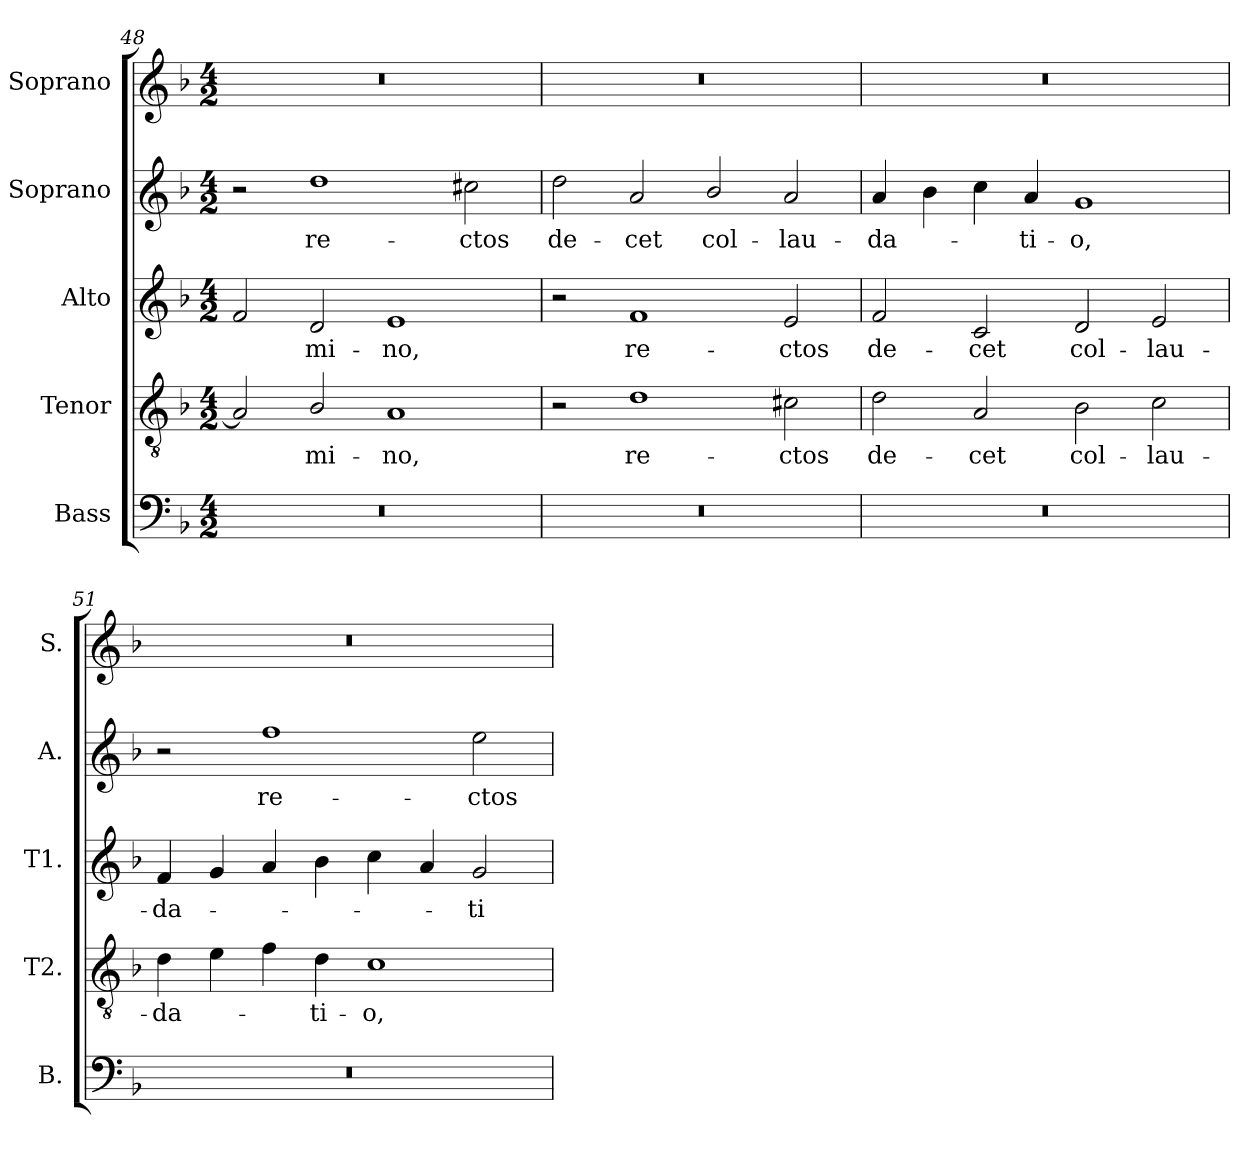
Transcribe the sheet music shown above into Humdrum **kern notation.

**kern	**kern	**text	**kern	**text	**kern	**text	**kern
*part5	*part4	*part4	*part3	*part3	*part2	*part2	*part1
*staff5	*staff4	*staff4	*staff3	*staff3	*staff2	*staff2	*staff1
*I"Bass	*I"Tenor	*	*I"Alto	*	*I"Soprano	*	*I"Soprano
*I'B.	*I'T2.	*	*I'T1.	*	*I'A.	*	*I'S.
!!LO:LB:g=z
*clefF4	*clefGv2	*	*clefG2	*	*clefG2	*	*clefG2
*	*ITrd7c12	*	*	*	*	*	*
*k[b-]	*k[b-]	*	*k[b-]	*	*k[b-]	*	*k[b-]
*F:	*F:	*	*F:	*	*F:	*	*F:
*M4/2	*M4/2	*	*M4/2	*	*M4/2	*	*M4/2
=48	=48	=48	=48	=48	=48	=48	=48
!LO:N:vis=1	!	!	!	!	!	!	!LO:N:vis=1
0r	2AAi/]	.	2fi/	.	2r	.	0r
!	!	!LO:LY:b:color=#000000	!	!	!	!	!
!	!	!	!	!LO:LY:b:color=#000000	!	!	!
!	!	!	!	!	!	!LO:LY:b:color=#000000	!
.	2BB-i/	-mi-	2di/	-mi-	1ddi	re-	.
!	!	!LO:LY:b:color=#000000	!	!	!	!	!
!	!	!	!	!LO:LY:b:color=#000000	!	!	!
.	1AAi	-no,	1ei	-no,	.	.	.
!	!	!	!	!	!	!LO:LY:b:color=#000000	!
.	.	.	.	.	2cc#Xi\	-ctos	.
=49	=49	=49	=49	=49	=49	=49	=49
!LO:N:vis=1	!	!	!	!	!	!	!
!	!	!	!	!	!	!LO:LY:b:color=#000000	!LO:N:vis=1
0r	2r	.	2r	.	2ddi\	de-	0r
!	!	!LO:LY:b:color=#000000	!	!	!	!	!
!	!	!	!	!LO:LY:b:color=#000000	!	!	!
!	!	!	!	!	!	!LO:LY:b:color=#000000	!
.	1Di	re-	1fi	re-	2ai/	-cet	.
!	!	!	!	!	!	!LO:LY:b:color=#000000	!
.	.	.	.	.	2b-i/	col-	.
!	!	!LO:LY:b:color=#000000	!	!	!	!	!
!	!	!	!	!LO:LY:b:color=#000000	!	!	!
!	!	!	!	!	!	!LO:LY:b:color=#000000	!
.	2C#Xi\	-ctos	2ei/	-ctos	2ai/	-lau-	.
=50	=50	=50	=50	=50	=50	=50	=50
!LO:N:vis=1	!	!	!	!	!	!	!
!	!	!LO:LY:b:color=#000000	!	!	!	!	!
!	!	!	!	!LO:LY:b:color=#000000	!	!	!
!	!	!	!	!	!	!LO:LY:b:color=#000000	!LO:N:vis=1
0r	2Di\	de-	2fi/	de-	4ai/	-da-	0r
.	.	.	.	.	4b-i\	.	.
!	!	!LO:LY:b:color=#000000	!	!	!	!	!
!	!	!	!	!LO:LY:b:color=#000000	!	!	!
.	2AAi/	-cet	2ci/	-cet	4cci\	.	.
!	!	!	!	!	!	!LO:LY:b:color=#000000	!
.	.	.	.	.	4ai/	-ti-	.
!	!	!LO:LY:b:color=#000000	!	!	!	!	!
!	!	!	!	!LO:LY:b:color=#000000	!	!	!
!	!	!	!	!	!	!LO:LY:b:color=#000000	!
.	2BB-i\	col-	2di/	col-	1gi	-o,	.
!	!	!LO:LY:b:color=#000000	!	!	!	!	!
!	!	!	!	!LO:LY:b:color=#000000	!	!	!
.	2Ci\	-lau-	2ei/	-lau-	.	.	.
=51	=51	=51	=51	=51	=51	=51	=51
!LO:N:vis=1	!	!	!	!	!	!	!
!	!	!LO:LY:b:color=#000000	!	!	!	!	!
!	!	!	!	!LO:LY:b:color=#000000	!	!	!LO:N:vis=1
0r	4Di\	-da-	4fi/	-da-	2r	.	0r
.	4Ei\	.	4gi/	.	.	.	.
!	!	!	!	!	!	!LO:LY:b:color=#000000	!
.	4Fi\	.	4ai/	.	1ffi	re-	.
!	!	!LO:LY:b:color=#000000	!	!	!	!	!
.	4Di\	-ti-	4b-i\	.	.	.	.
!	!	!LO:LY:b:color=#000000	!	!	!	!	!
.	1Ci	-o,	4cci\	.	.	.	.
.	.	.	4ai/	.	.	.	.
!	!	!	!	!LO:LY:b:color=#000000	!	!	!
!	!	!	!	!	!	!LO:LY:b:color=#000000	!
.	.	.	2gi/	-ti-	2eei\	-ctos	.
=	=	=	=	=	=	=	=
*-	*-	*-	*-	*-	*-	*-	*-
